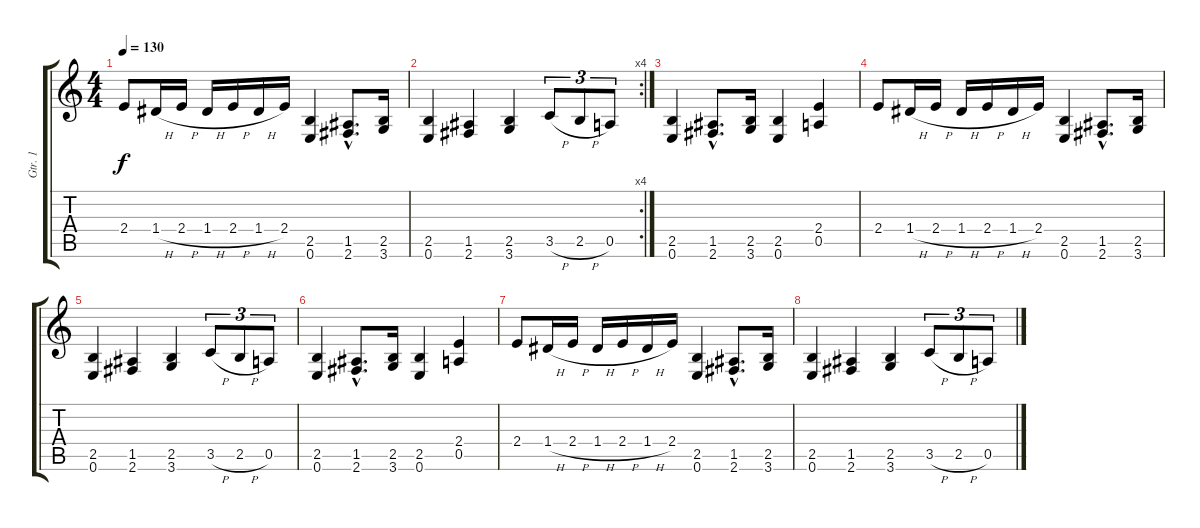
\track ("Gtr. 1" "Gtr. 1") {instrument distortionguitar}
\staff {score tabs}
\tuning (E4 B3 G3 D3 A2 E2) {hide}
\ts (4 4)
\tempo 130
\clef g2
\ks c
2.4.8{dy f} 1.4{h}.16 2.4{h}.16 1.4{h}.16 2.4{h}.16 1.4{h}.16 2.4.16 (2.5 0.6).4 (1.5{hac} 2.6{hac}).8{d} (2.5 3.6).16 |
\rc 4
(2.5 0.6).4 (1.5 2.6).4 (2.5 3.6).4 3.5{h}.8{tu (3 2)} 2.5{h}.8{tu (3 2)} 0.5.8{tu (3 2)} |
(2.5 0.6).4 (1.5{hac} 2.6{hac}).8{d} (2.5 3.6).16 (2.5 0.6).4 (2.4 0.5).4 |
2.4.8 1.4{h}.16 2.4{h}.16 1.4{h}.16 2.4{h}.16 1.4{h}.16 2.4.16 (2.5 0.6).4 (1.5{hac} 2.6{hac}).8{d} (2.5 3.6).16 |
(2.5 0.6).4 (1.5 2.6).4 (2.5 3.6).4 3.5{h}.8{tu (3 2)} 2.5{h}.8{tu (3 2)} 0.5.8{tu (3 2)} |
(2.5 0.6).4 (1.5{hac} 2.6{hac}).8{d} (2.5 3.6).16 (2.5 0.6).4 (2.4 0.5).4 |
2.4.8 1.4{h}.16 2.4{h}.16 1.4{h}.16 2.4{h}.16 1.4{h}.16 2.4.16 (2.5 0.6).4 (1.5{hac} 2.6{hac}).8{d} (2.5 3.6).16 |
(2.5 0.6).4 (1.5 2.6).4 (2.5 3.6).4 3.5{h}.8{tu (3 2)} 2.5{h}.8{tu (3 2)} 0.5.8{tu (3 2)}
